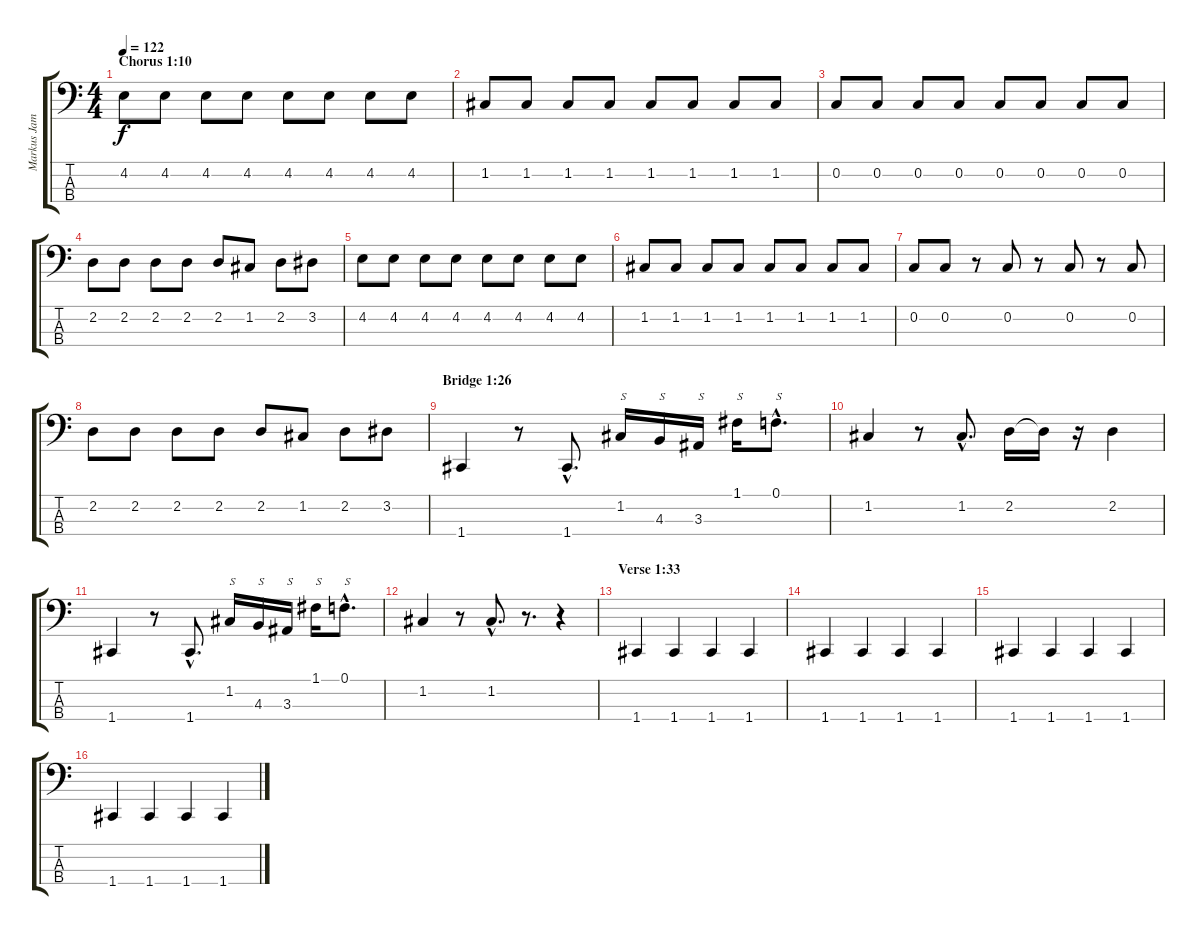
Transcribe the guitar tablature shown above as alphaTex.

\track ("Markus James [Bass]" "Markus Jam") {instrument electricbassfinger}
\staff {score tabs}
\tuning (F2 C2 G1 C1) {hide}
\ts (4 4)
\section ("" "Chorus 1:10")
\tempo 122
\clef f4
\ks c
4.2.8{dy f} 4.2.8 4.2.8 4.2.8 4.2.8 4.2.8 4.2.8 4.2.8 |
1.2.8 1.2.8 1.2.8 1.2.8 1.2.8 1.2.8 1.2.8 1.2.8 |
0.2.8 0.2.8 0.2.8 0.2.8 0.2.8 0.2.8 0.2.8 0.2.8 |
2.2.8 2.2.8 2.2.8 2.2.8 2.2.8 1.2.8 2.2.8 3.2.8 |
4.2.8 4.2.8 4.2.8 4.2.8 4.2.8 4.2.8 4.2.8 4.2.8 |
1.2.8 1.2.8 1.2.8 1.2.8 1.2.8 1.2.8 1.2.8 1.2.8 |
0.2.8 0.2.8 r.8 0.2.8 r.8 0.2.8 r.8 0.2.8 |
2.2.8 2.2.8 2.2.8 2.2.8 2.2.8 1.2.8 2.2.8 3.2.8 |
\section ("" "Bridge 1:26")
1.4.4 r.8 1.4{hac}.8{d} 1.2.16{txt "S" instrument slapbass1} 4.3.16{txt "S"} 3.3.16{txt "S"} 1.1.16{txt "S"} 0.1{hac}.8{d txt "S"} |
1.2.4{instrument electricbassfinger} r.8 1.2{hac}.8{d} 2.2.16 2.2{t}.16 r.16 2.2.4 |
1.4.4 r.8 1.4{hac}.8{d} 1.2.16{txt "S" instrument slapbass1} 4.3.16{txt "S"} 3.3.16{txt "S"} 1.1.16{txt "S"} 0.1{hac}.8{d txt "S"} |
1.2.4{instrument electricbassfinger} r.8 1.2{hac}.8{d} r.8{d} r.4 |
\section ("" "Verse 1:33")
1.4.4 1.4.4 1.4.4 1.4.4 |
1.4.4 1.4.4 1.4.4 1.4.4 |
1.4.4 1.4.4 1.4.4 1.4.4 |
1.4.4 1.4.4 1.4.4 1.4.4
